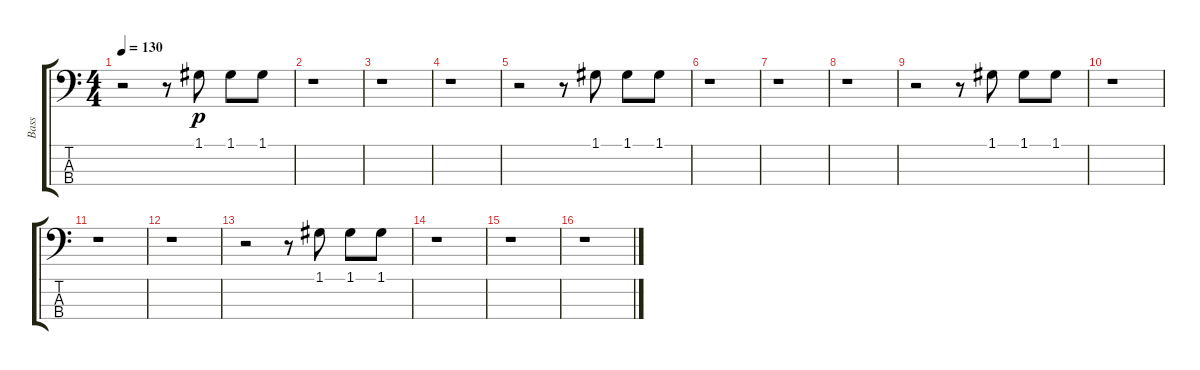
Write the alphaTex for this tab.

\track ("Bass" "Bass") {instrument fretlessbass}
\staff {score tabs}
\tuning (G2 D2 A1 E1) {hide}
\ts (4 4)
\tempo 130
\clef f4
\ks c
r.2{dy p} r.8 1.1.8 1.1.8 1.1.8 |
r.1 |
r.1 |
r.1 |
r.2 r.8 1.1.8 1.1.8 1.1.8 |
r.1 |
r.1 |
r.1 |
r.2 r.8 1.1.8 1.1.8 1.1.8 |
r.1 |
r.1 |
r.1 |
r.2 r.8 1.1.8 1.1.8 1.1.8 |
r.1 |
r.1 |
r.1
